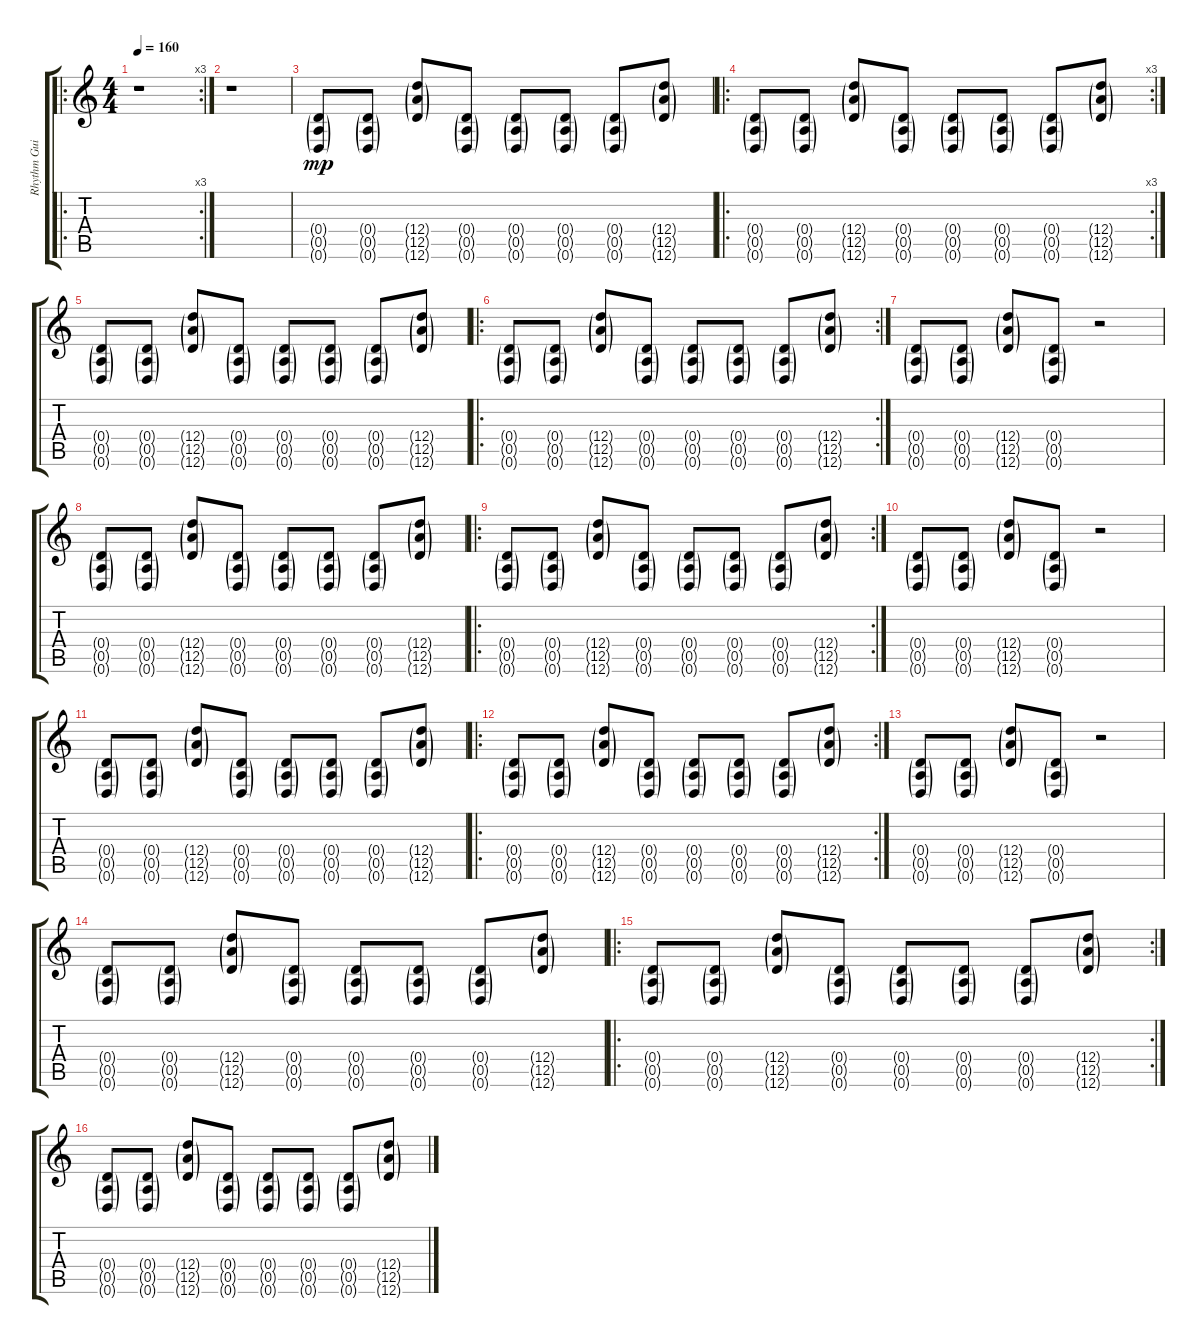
\track ("Rhythm Guitar" "Rhythm Gui") {instrument overdrivenguitar}
\staff {score tabs}
\tuning (E4 B3 G3 D3 A2 D2) {hide}
\ro
\rc 3
\ts (4 4)
\tempo 160
\clef g2
\ks c
r.1{dy mp instrument overdrivenguitar} |
r.1 |
(0.4{g} 0.5{g} 0.6{g}).8 (0.4{g} 0.5{g} 0.6{g}).8 (12.4{g} 12.5{g} 12.6{g}).8 (0.4{g} 0.5{g} 0.6{g}).8 (0.4{g} 0.5{g} 0.6{g}).8 (0.4{g} 0.5{g} 0.6{g}).8 (0.4{g} 0.5{g} 0.6{g}).8 (12.4{g} 12.5{g} 12.6{g}).8 |
\ro
\rc 3
(0.4{g} 0.5{g} 0.6{g}).8 (0.4{g} 0.5{g} 0.6{g}).8 (12.4{g} 12.5{g} 12.6{g}).8 (0.4{g} 0.5{g} 0.6{g}).8 (0.4{g} 0.5{g} 0.6{g}).8 (0.4{g} 0.5{g} 0.6{g}).8 (0.4{g} 0.5{g} 0.6{g}).8 (12.4{g} 12.5{g} 12.6{g}).8 |
(0.4{g} 0.5{g} 0.6{g}).8 (0.4{g} 0.5{g} 0.6{g}).8 (12.4{g} 12.5{g} 12.6{g}).8 (0.4{g} 0.5{g} 0.6{g}).8 (0.4{g} 0.5{g} 0.6{g}).8 (0.4{g} 0.5{g} 0.6{g}).8 (0.4{g} 0.5{g} 0.6{g}).8 (12.4{g} 12.5{g} 12.6{g}).8 |
\ro
\rc 2
(0.4{g} 0.5{g} 0.6{g}).8 (0.4{g} 0.5{g} 0.6{g}).8 (12.4{g} 12.5{g} 12.6{g}).8 (0.4{g} 0.5{g} 0.6{g}).8 (0.4{g} 0.5{g} 0.6{g}).8 (0.4{g} 0.5{g} 0.6{g}).8 (0.4{g} 0.5{g} 0.6{g}).8 (12.4{g} 12.5{g} 12.6{g}).8 |
(0.4{g} 0.5{g} 0.6{g}).8 (0.4{g} 0.5{g} 0.6{g}).8 (12.4{g} 12.5{g} 12.6{g}).8 (0.4{g} 0.5{g} 0.6{g}).8 r.2 |
(0.4{g} 0.5{g} 0.6{g}).8 (0.4{g} 0.5{g} 0.6{g}).8 (12.4{g} 12.5{g} 12.6{g}).8 (0.4{g} 0.5{g} 0.6{g}).8 (0.4{g} 0.5{g} 0.6{g}).8 (0.4{g} 0.5{g} 0.6{g}).8 (0.4{g} 0.5{g} 0.6{g}).8 (12.4{g} 12.5{g} 12.6{g}).8 |
\ro
\rc 2
(0.4{g} 0.5{g} 0.6{g}).8 (0.4{g} 0.5{g} 0.6{g}).8 (12.4{g} 12.5{g} 12.6{g}).8 (0.4{g} 0.5{g} 0.6{g}).8 (0.4{g} 0.5{g} 0.6{g}).8 (0.4{g} 0.5{g} 0.6{g}).8 (0.4{g} 0.5{g} 0.6{g}).8 (12.4{g} 12.5{g} 12.6{g}).8 |
(0.4{g} 0.5{g} 0.6{g}).8 (0.4{g} 0.5{g} 0.6{g}).8 (12.4{g} 12.5{g} 12.6{g}).8 (0.4{g} 0.5{g} 0.6{g}).8 r.2 |
(0.4{g} 0.5{g} 0.6{g}).8 (0.4{g} 0.5{g} 0.6{g}).8 (12.4{g} 12.5{g} 12.6{g}).8 (0.4{g} 0.5{g} 0.6{g}).8 (0.4{g} 0.5{g} 0.6{g}).8 (0.4{g} 0.5{g} 0.6{g}).8 (0.4{g} 0.5{g} 0.6{g}).8 (12.4{g} 12.5{g} 12.6{g}).8 |
\ro
\rc 2
(0.4{g} 0.5{g} 0.6{g}).8 (0.4{g} 0.5{g} 0.6{g}).8 (12.4{g} 12.5{g} 12.6{g}).8 (0.4{g} 0.5{g} 0.6{g}).8 (0.4{g} 0.5{g} 0.6{g}).8 (0.4{g} 0.5{g} 0.6{g}).8 (0.4{g} 0.5{g} 0.6{g}).8 (12.4{g} 12.5{g} 12.6{g}).8 |
(0.4{g} 0.5{g} 0.6{g}).8 (0.4{g} 0.5{g} 0.6{g}).8 (12.4{g} 12.5{g} 12.6{g}).8 (0.4{g} 0.5{g} 0.6{g}).8 r.2 |
(0.4{g} 0.5{g} 0.6{g}).8 (0.4{g} 0.5{g} 0.6{g}).8 (12.4{g} 12.5{g} 12.6{g}).8 (0.4{g} 0.5{g} 0.6{g}).8 (0.4{g} 0.5{g} 0.6{g}).8 (0.4{g} 0.5{g} 0.6{g}).8 (0.4{g} 0.5{g} 0.6{g}).8 (12.4{g} 12.5{g} 12.6{g}).8 |
\ro
\rc 2
(0.4{g} 0.5{g} 0.6{g}).8 (0.4{g} 0.5{g} 0.6{g}).8 (12.4{g} 12.5{g} 12.6{g}).8 (0.4{g} 0.5{g} 0.6{g}).8 (0.4{g} 0.5{g} 0.6{g}).8 (0.4{g} 0.5{g} 0.6{g}).8 (0.4{g} 0.5{g} 0.6{g}).8 (12.4{g} 12.5{g} 12.6{g}).8 |
(0.4{g} 0.5{g} 0.6{g}).8 (0.4{g} 0.5{g} 0.6{g}).8 (12.4{g} 12.5{g} 12.6{g}).8 (0.4{g} 0.5{g} 0.6{g}).8 (0.4{g} 0.5{g} 0.6{g}).8 (0.4{g} 0.5{g} 0.6{g}).8 (0.4{g} 0.5{g} 0.6{g}).8 (12.4{g} 12.5{g} 12.6{g}).8
